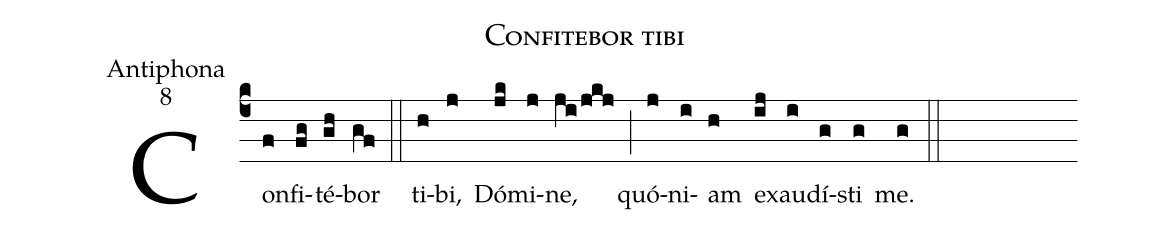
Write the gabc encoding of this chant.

name:Confitebor tibi;
office-part:Antiphona;
mode:8;
%%
(c4) Con(f)fi(fg)té(gh)bor(gf) (::)
ti(h)bi,(j) Dó(jk)mi(j)ne,(ji/jkj) (;) quó(j)ni(i)am(h) ex(ij)au(i)dí(g)sti(g) me.(g) (::)
